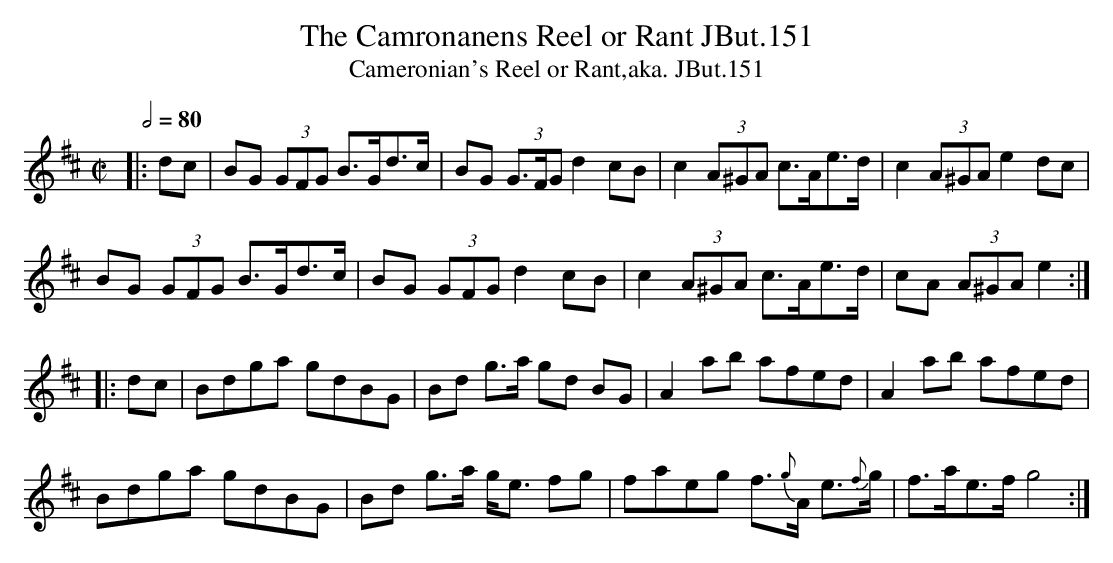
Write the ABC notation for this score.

X:1
T:Camronanens Reel or Rant JBut.151, The
T:Cameronian's Reel or Rant,aka. JBut.151
M:C|
L:1/8
Q:1/2=80
K:D
|:dc | BG (3GFG B>Gd>c | BG (3G>FG d2cB | c2 (3A^GA c>Ae>d | c2 (3A^GA e2dc |
BG (3GFG B>Gd>c | BG (3GFG d2cB | c2 (3A^GA c>Ae>d | cA (3A^GA e2 :|
|:dc | Bdga gdBG | Bd g>a gd BG | A2 ab afed | A2 ab afed |
Bdga gdBG | Bd g>a g<e fg | faeg f>{g}A e>{f}g | f>ae>f g4 :|
